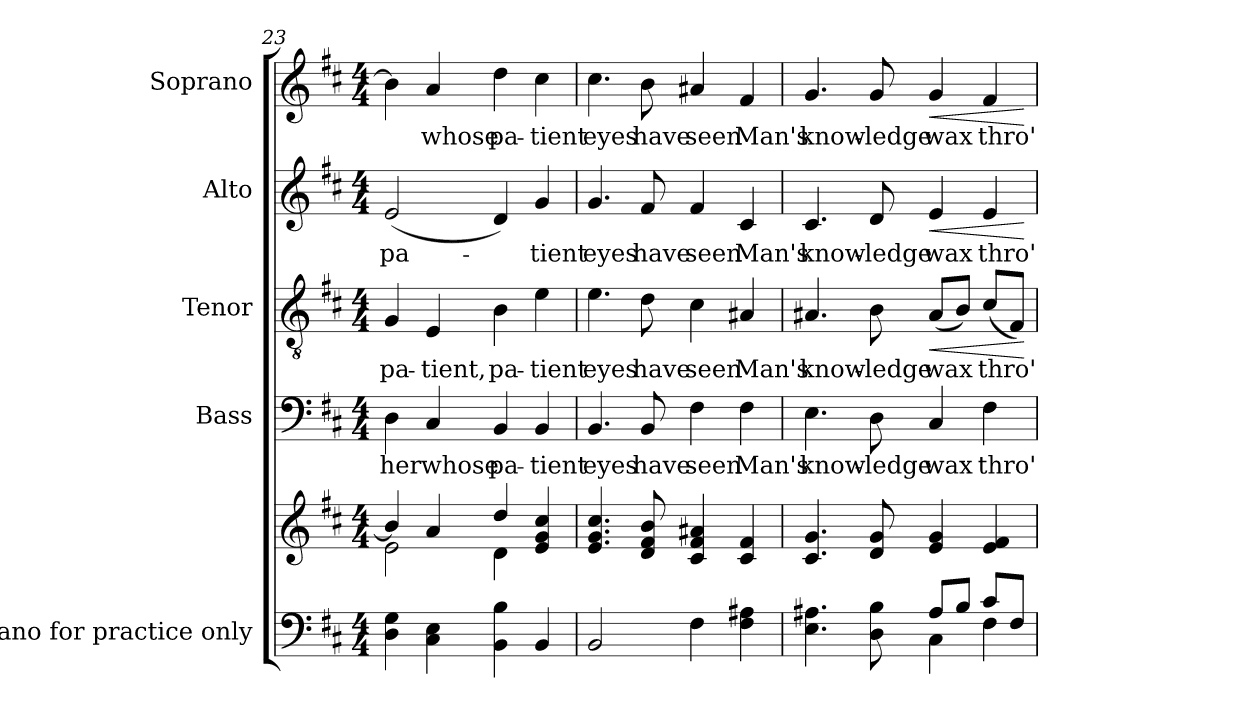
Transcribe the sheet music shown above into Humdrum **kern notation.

**kern	**kern	**kern	**text	**kern	**text	**dynam	**kern	**text	**dynam	**kern	**text	**dynam
*part5	*part5	*part4	*part4	*part3	*part3	*part3	*part2	*part2	*part2	*part1	*part1	*part1
*staff6	*staff5	*staff4	*staff4	*staff3	*staff3	*staff3	*staff2	*staff2	*staff2	*staff1	*staff1	*staff1
*I"Piano for practice only	*	*I"Bass	*	*I"Tenor	*	*	*I"Alto	*	*	*I"Soprano	*	*
*I'Pno	*	*	*	*	*	*	*	*	*	*	*	*
*clefF4	*clefG2	*clefF4	*	*clefGv2	*	*	*clefG2	*	*	*clefG2	*	*
*k[f#c#]	*k[f#c#]	*k[f#c#]	*	*k[f#c#]	*	*	*k[f#c#]	*	*	*k[f#c#]	*	*
*M4/4	*M4/4	*M4/4	*	*M4/4	*	*	*M4/4	*	*	*M4/4	*	*
=23	=23	=23	=23	=23	=23	=23	=23	=23	=23	=23	=23	=23
*	*^	*	*	*	*	*	*	*	*	*	*	*
!	!	!	!	!LO:LY:b	!	!LO:LY:b	!	!	!LO:LY:b	!	!	!	!
4D\ 4G\	4b/]	2e\	4D\	her	4G/	pa-	.	(<2e/	pa-	.	4b\]	.	.
!	!	!	!	!LO:LY:b	!	!LO:LY:b	!	!	!	!	!	!LO:LY:b	!
4C#\ 4E\	4a/	.	4C#/	whose	4E/	-tient,	.	.	.	.	4a/	whose	.
!	!	!	!	!LO:LY:b	!	!LO:LY:b	!	!	!	!	!	!LO:LY:b	!
4BB\ 4B\	4dd/	4d\	4BB/	pa-	4B\	pa-	.	4d/)	.	.	4dd\	pa-	.
!	!	!	!	!LO:LY:b	!	!LO:LY:b	!	!	!LO:LY:b	!	!	!LO:LY:b	!
4BB/	4e/ 4g/ 4cc#/	4ryy	4BB/	-tient	4e\	-tient	.	4g/	-tient	.	4cc#\	-tient	.
=24	=24	=24	=24	=24	=24	=24	=24	=24	=24	=24	=24	=24	=24
!	!	!	!	!LO:LY:b	!	!LO:LY:b	!	!	!LO:LY:b	!	!	!LO:LY:b	!
*	*v	*v	*	*	*	*	*	*	*	*	*	*	*
2BB/	4.e/ 4.g/ 4.cc#/	4.BB/	eyes	4.e\	eyes	.	4.g/	eyes	.	4.cc#\	eyes	.
!	!	!	!LO:LY:b	!	!LO:LY:b	!	!	!LO:LY:b	!	!	!LO:LY:b	!
.	8d/ 8f#/ 8b/	8BB/	have	8d\	have	.	8f#/	have	.	8b\	have	.
!	!	!	!LO:LY:b	!	!LO:LY:b	!	!	!LO:LY:b	!	!	!LO:LY:b	!
4F#\	4c#/ 4f#/ 4a#X/	4F#\	seen	4c#\	seen	.	4f#/	seen	.	4a#X/	seen	.
!	!	!	!LO:LY:b	!	!LO:LY:b	!	!	!LO:LY:b	!	!	!LO:LY:b	!
4F#\ 4A#X\	4c#/ 4f#/	4F#\	Man's	4A#X/	Man's	.	4c#/	Man's	.	4f#/	Man's	.
=25	=25	=25	=25	=25	=25	=25	=25	=25	=25	=25	=25	=25
*^	*	*	*	*	*	*	*	*	*	*	*	*
!	!	!	!	!LO:LY:b	!	!LO:LY:b	!	!	!LO:LY:b	!	!	!LO:LY:b	!
4.E\ 4.A#X\	2ryy	4.c#/ 4.g/	4.E\	know-	4.A#X/	know-	.	4.c#/	know-	.	4.g/	know-	.
!	!	!	!	!LO:LY:b	!	!LO:LY:b	!	!	!LO:LY:b	!	!	!LO:LY:b	!
8D\ 8B\	.	8d/ 8g/	8D\	-ledge	8B\	-ledge	.	8d/	-ledge	.	8g/	-ledge	.
!	!	!	!	!LO:LY:b	!	!LO:LY:b	!LO:HP:b	!	!LO:LY:b	!LO:HP:b	!	!LO:LY:b	!LO:HP:b
8A#/L	4C#\	4e/ 4g/	4C#/	wax	(<8A#/L	wax	<	4e/	wax	<	4g/	wax	<
8B/J	.	.	.	.	8B/J)	.	.	.	.	.	.	.	.
!	!	!	!	!LO:LY:b	!	!LO:LY:b	!	!	!LO:LY:b	!	!	!LO:LY:b	!
8c#/L	4F#\	4e/ 4f#/	4F#\	thro'	(<8c#/L	thro'	.	4e/	thro'	.	4f#/	thro'	.
8F#/J	.	.	.	.	8F#/J)	.	.	.	.	.	.	.	.
*v	*v	*	*	*	*	*	*	*	*	*	*	*	*
.	.	.	.	.	.	[	.	.	[	.	.	[
=	=	=	=	=	=	=	=	=	=	=	=	=
*-	*-	*-	*-	*-	*-	*-	*-	*-	*-	*-	*-	*-
